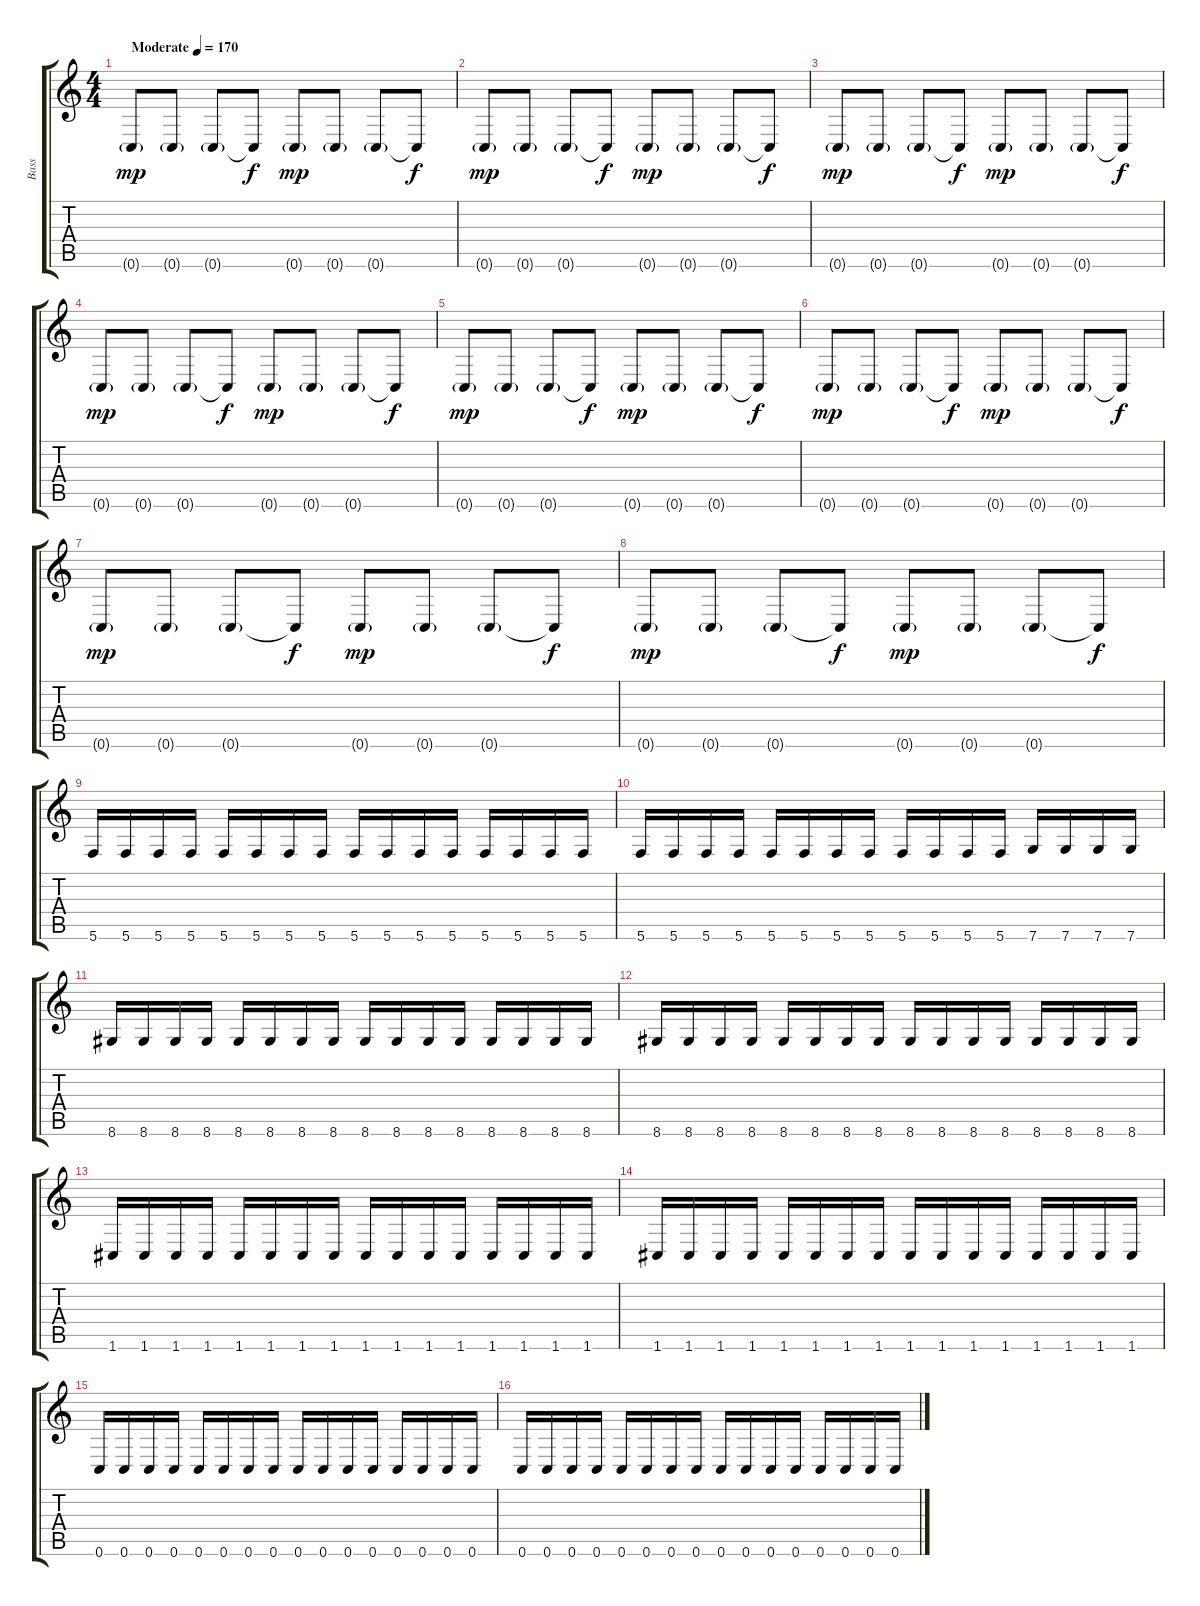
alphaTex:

\track ("Bass" "Bass") {instrument slapbass1}
\staff {score tabs}
\tuning (D4 A3 F3 C3 G2 C2) {hide}
\ts (4 4)
\tempo (170 "Moderate")
\clef g2
\ks c
0.6{g}.8{dy mp instrument slapbass1} 0.6{g}.8 0.6{g}.8 0.6{t}.8{dy f} 0.6{g}.8{dy mp} 0.6{g}.8 0.6{g}.8 0.6{t}.8{dy f} |
0.6{g}.8{dy mp} 0.6{g}.8 0.6{g}.8 0.6{t}.8{dy f} 0.6{g}.8{dy mp} 0.6{g}.8 0.6{g}.8 0.6{t}.8{dy f} |
0.6{g}.8{dy mp} 0.6{g}.8 0.6{g}.8 0.6{t}.8{dy f} 0.6{g}.8{dy mp} 0.6{g}.8 0.6{g}.8 0.6{t}.8{dy f} |
0.6{g}.8{dy mp} 0.6{g}.8 0.6{g}.8 0.6{t}.8{dy f} 0.6{g}.8{dy mp} 0.6{g}.8 0.6{g}.8 0.6{t}.8{dy f} |
0.6{g}.8{dy mp} 0.6{g}.8 0.6{g}.8 0.6{t}.8{dy f} 0.6{g}.8{dy mp} 0.6{g}.8 0.6{g}.8 0.6{t}.8{dy f} |
0.6{g}.8{dy mp} 0.6{g}.8 0.6{g}.8 0.6{t}.8{dy f} 0.6{g}.8{dy mp} 0.6{g}.8 0.6{g}.8 0.6{t}.8{dy f} |
0.6{g}.8{dy mp} 0.6{g}.8 0.6{g}.8 0.6{t}.8{dy f} 0.6{g}.8{dy mp} 0.6{g}.8 0.6{g}.8 0.6{t}.8{dy f} |
0.6{g}.8{dy mp} 0.6{g}.8 0.6{g}.8 0.6{t}.8{dy f} 0.6{g}.8{dy mp} 0.6{g}.8 0.6{g}.8 0.6{t}.8{dy f} |
5.6.16{instrument electricbassfinger} 5.6.16 5.6.16 5.6.16 5.6.16 5.6.16 5.6.16 5.6.16 5.6.16 5.6.16 5.6.16 5.6.16 5.6.16 5.6.16 5.6.16 5.6.16 |
5.6.16 5.6.16 5.6.16 5.6.16 5.6.16 5.6.16 5.6.16 5.6.16 5.6.16 5.6.16 5.6.16 5.6.16 7.6.16 7.6.16 7.6.16 7.6.16 |
8.6.16 8.6.16 8.6.16 8.6.16 8.6.16 8.6.16 8.6.16 8.6.16 8.6.16 8.6.16 8.6.16 8.6.16 8.6.16 8.6.16 8.6.16 8.6.16 |
8.6.16 8.6.16 8.6.16 8.6.16 8.6.16 8.6.16 8.6.16 8.6.16 8.6.16 8.6.16 8.6.16 8.6.16 8.6.16 8.6.16 8.6.16 8.6.16 |
1.6.16 1.6.16 1.6.16 1.6.16 1.6.16 1.6.16 1.6.16 1.6.16 1.6.16 1.6.16 1.6.16 1.6.16 1.6.16 1.6.16 1.6.16 1.6.16 |
1.6.16 1.6.16 1.6.16 1.6.16 1.6.16 1.6.16 1.6.16 1.6.16 1.6.16 1.6.16 1.6.16 1.6.16 1.6.16 1.6.16 1.6.16 1.6.16 |
0.6.16 0.6.16 0.6.16 0.6.16 0.6.16 0.6.16 0.6.16 0.6.16 0.6.16 0.6.16 0.6.16 0.6.16 0.6.16 0.6.16 0.6.16 0.6.16 |
0.6.16 0.6.16 0.6.16 0.6.16 0.6.16 0.6.16 0.6.16 0.6.16 0.6.16 0.6.16 0.6.16 0.6.16 0.6.16 0.6.16 0.6.16 0.6.16
